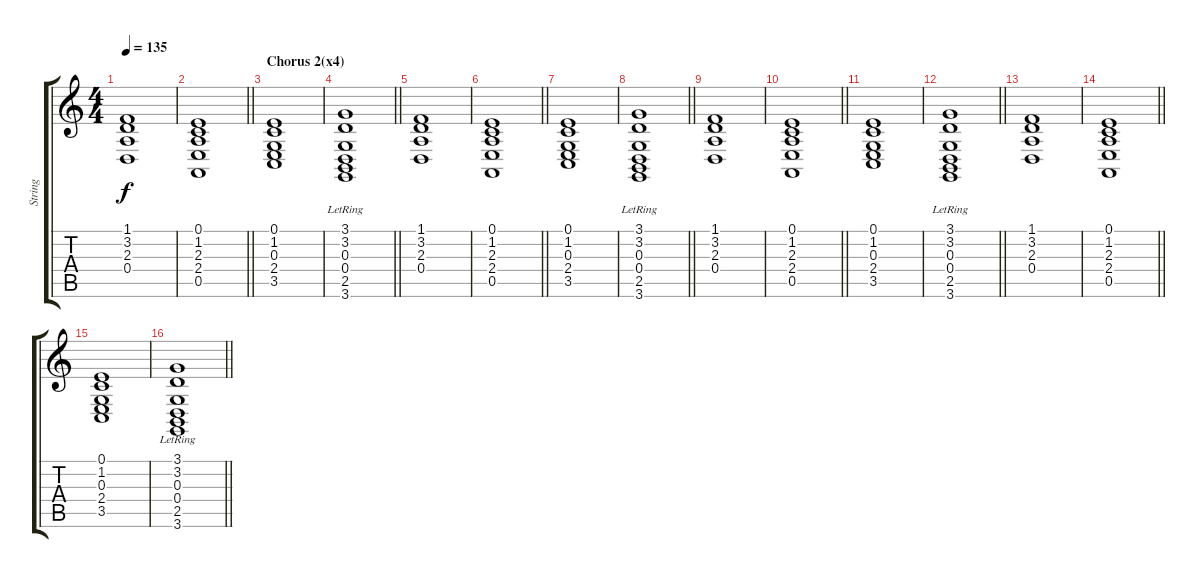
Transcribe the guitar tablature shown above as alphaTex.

\track ("String" "String") {instrument stringensemble1}
\staff {score tabs}
\tuning (E4 B3 G3 D3 A2 E2) {hide}
\ts (4 4)
\tempo 135
\clef g2
\ks c
(1.1 3.2 2.3 0.4).1{dy f} |
\barLineRight lightlight
(0.1 1.2 2.3 2.4 0.5).1 |
\section ("" "Chorus 2(x4)")
(0.1 1.2 0.3 2.4 3.5).1 |
\barLineRight lightlight
(3.1 3.2 0.3 0.4 2.5 3.6{lr}).1 |
(1.1 3.2 2.3 0.4).1 |
\barLineRight lightlight
(0.1 1.2 2.3 2.4 0.5).1 |
(0.1 1.2 0.3 2.4 3.5).1 |
\barLineRight lightlight
(3.1 3.2 0.3 0.4 2.5 3.6{lr}).1 |
(1.1 3.2 2.3 0.4).1 |
\barLineRight lightlight
(0.1 1.2 2.3 2.4 0.5).1 |
(0.1 1.2 0.3 2.4 3.5).1 |
\barLineRight lightlight
(3.1 3.2 0.3 0.4 2.5 3.6{lr}).1 |
(1.1 3.2 2.3 0.4).1 |
\barLineRight lightlight
(0.1 1.2 2.3 2.4 0.5).1 |
(0.1 1.2 0.3 2.4 3.5).1 |
\barLineRight lightlight
(3.1 3.2 0.3 0.4 2.5 3.6{lr}).1
